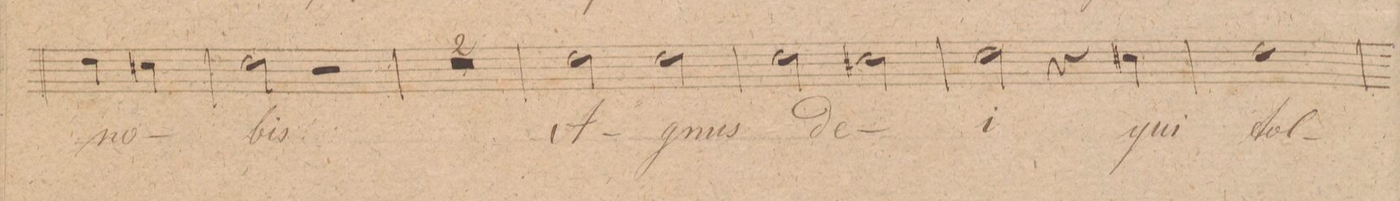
**kern	**text	**dynam
*I"Alto	*	*
*clefC3	*	*
*k[]	*	*
*met(c|)	*	*
*M2/2	*	*
4e\	no-	.
4d#X\	.	.
=18	=18	=18
2e\	-bis	.
2r	.	.
=19	=19	=19
0r	.	.
=20	=20	=20
=21	=21	=21
2e\	A-	.
2e\	-gnus	.
=22	=22	=22
2e\	de-	.
2d#X\	.	.
=23	=23	=23
2e\	-i	.
4r	.	.
4d#X\	qui	.
=24	=24	=24
1e	tol-	.
=25	=25	=25
*-	*-	*-
